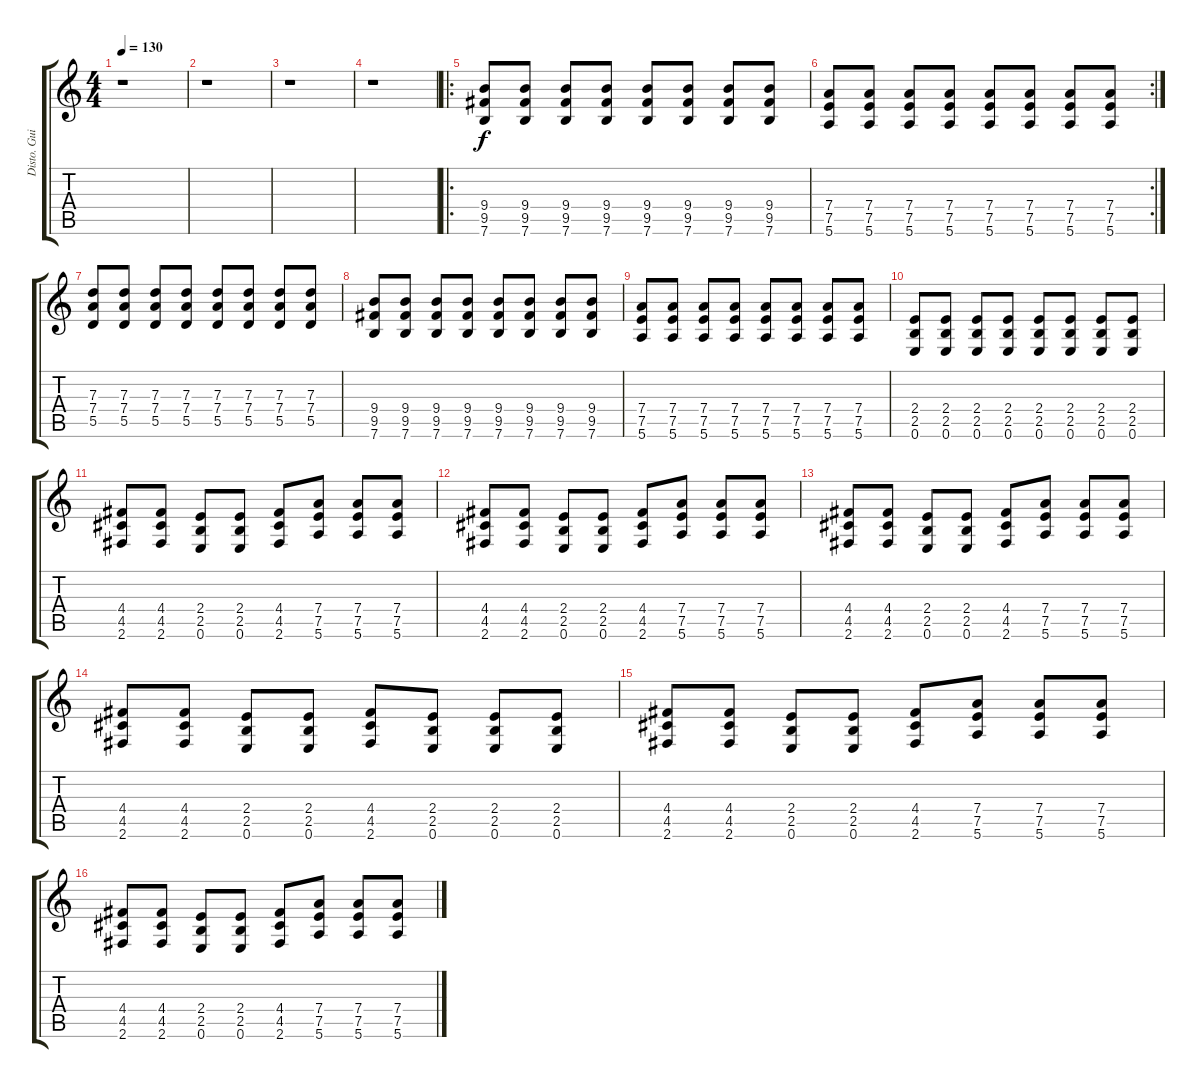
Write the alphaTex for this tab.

\track ("Disto. Guitar (5)" "Disto. Gui") {instrument distortionguitar}
\staff {score tabs}
\tuning (E4 B3 G3 D3 A2 E2) {hide}
\ts (4 4)
\tempo 130
\clef g2
\ks c
r.1{dy f} |
r.1 |
r.1 |
r.1 |
\ro
(9.4 9.5 7.6).8 (9.4 9.5 7.6).8 (9.4 9.5 7.6).8 (9.4 9.5 7.6).8 (9.4 9.5 7.6).8 (9.4 9.5 7.6).8 (9.4 9.5 7.6).8 (9.4 9.5 7.6).8 |
\rc 2
(7.4 7.5 5.6).8 (7.4 7.5 5.6).8 (7.4 7.5 5.6).8 (7.4 7.5 5.6).8 (7.4 7.5 5.6).8 (7.4 7.5 5.6).8 (7.4 7.5 5.6).8 (7.4 7.5 5.6).8 |
(7.3 7.4 5.5).8 (7.3 7.4 5.5).8 (7.3 7.4 5.5).8 (7.3 7.4 5.5).8 (7.3 7.4 5.5).8 (7.3 7.4 5.5).8 (7.3 7.4 5.5).8 (7.3 7.4 5.5).8 |
(9.4 9.5 7.6).8 (9.4 9.5 7.6).8 (9.4 9.5 7.6).8 (9.4 9.5 7.6).8 (9.4 9.5 7.6).8 (9.4 9.5 7.6).8 (9.4 9.5 7.6).8 (9.4 9.5 7.6).8 |
(7.4 7.5 5.6).8 (7.4 7.5 5.6).8 (7.4 7.5 5.6).8 (7.4 7.5 5.6).8 (7.4 7.5 5.6).8 (7.4 7.5 5.6).8 (7.4 7.5 5.6).8 (7.4 7.5 5.6).8 |
(2.4 2.5 0.6).8 (2.4 2.5 0.6).8 (2.4 2.5 0.6).8 (2.4 2.5 0.6).8 (2.4 2.5 0.6).8 (2.4 2.5 0.6).8 (2.4 2.5 0.6).8 (2.4 2.5 0.6).8 |
(4.4 4.5 2.6).8 (4.4 4.5 2.6).8 (2.4 2.5 0.6).8 (2.4 2.5 0.6).8 (4.4 4.5 2.6).8 (7.4 7.5 5.6).8 (7.4 7.5 5.6).8 (7.4 7.5 5.6).8 |
(4.4 4.5 2.6).8 (4.4 4.5 2.6).8 (2.4 2.5 0.6).8 (2.4 2.5 0.6).8 (4.4 4.5 2.6).8 (7.4 7.5 5.6).8 (7.4 7.5 5.6).8 (7.4 7.5 5.6).8 |
(4.4 4.5 2.6).8 (4.4 4.5 2.6).8 (2.4 2.5 0.6).8 (2.4 2.5 0.6).8 (4.4 4.5 2.6).8 (7.4 7.5 5.6).8 (7.4 7.5 5.6).8 (7.4 7.5 5.6).8 |
(4.4 4.5 2.6).8 (4.4 4.5 2.6).8 (2.4 2.5 0.6).8 (2.4 2.5 0.6).8 (4.4 4.5 2.6).8 (2.4 2.5 0.6).8 (2.4 2.5 0.6).8 (2.4 2.5 0.6).8 |
(4.4 4.5 2.6).8 (4.4 4.5 2.6).8 (2.4 2.5 0.6).8 (2.4 2.5 0.6).8 (4.4 4.5 2.6).8 (7.4 7.5 5.6).8 (7.4 7.5 5.6).8 (7.4 7.5 5.6).8 |
(4.4 4.5 2.6).8 (4.4 4.5 2.6).8 (2.4 2.5 0.6).8 (2.4 2.5 0.6).8 (4.4 4.5 2.6).8 (7.4 7.5 5.6).8 (7.4 7.5 5.6).8 (7.4 7.5 5.6).8
